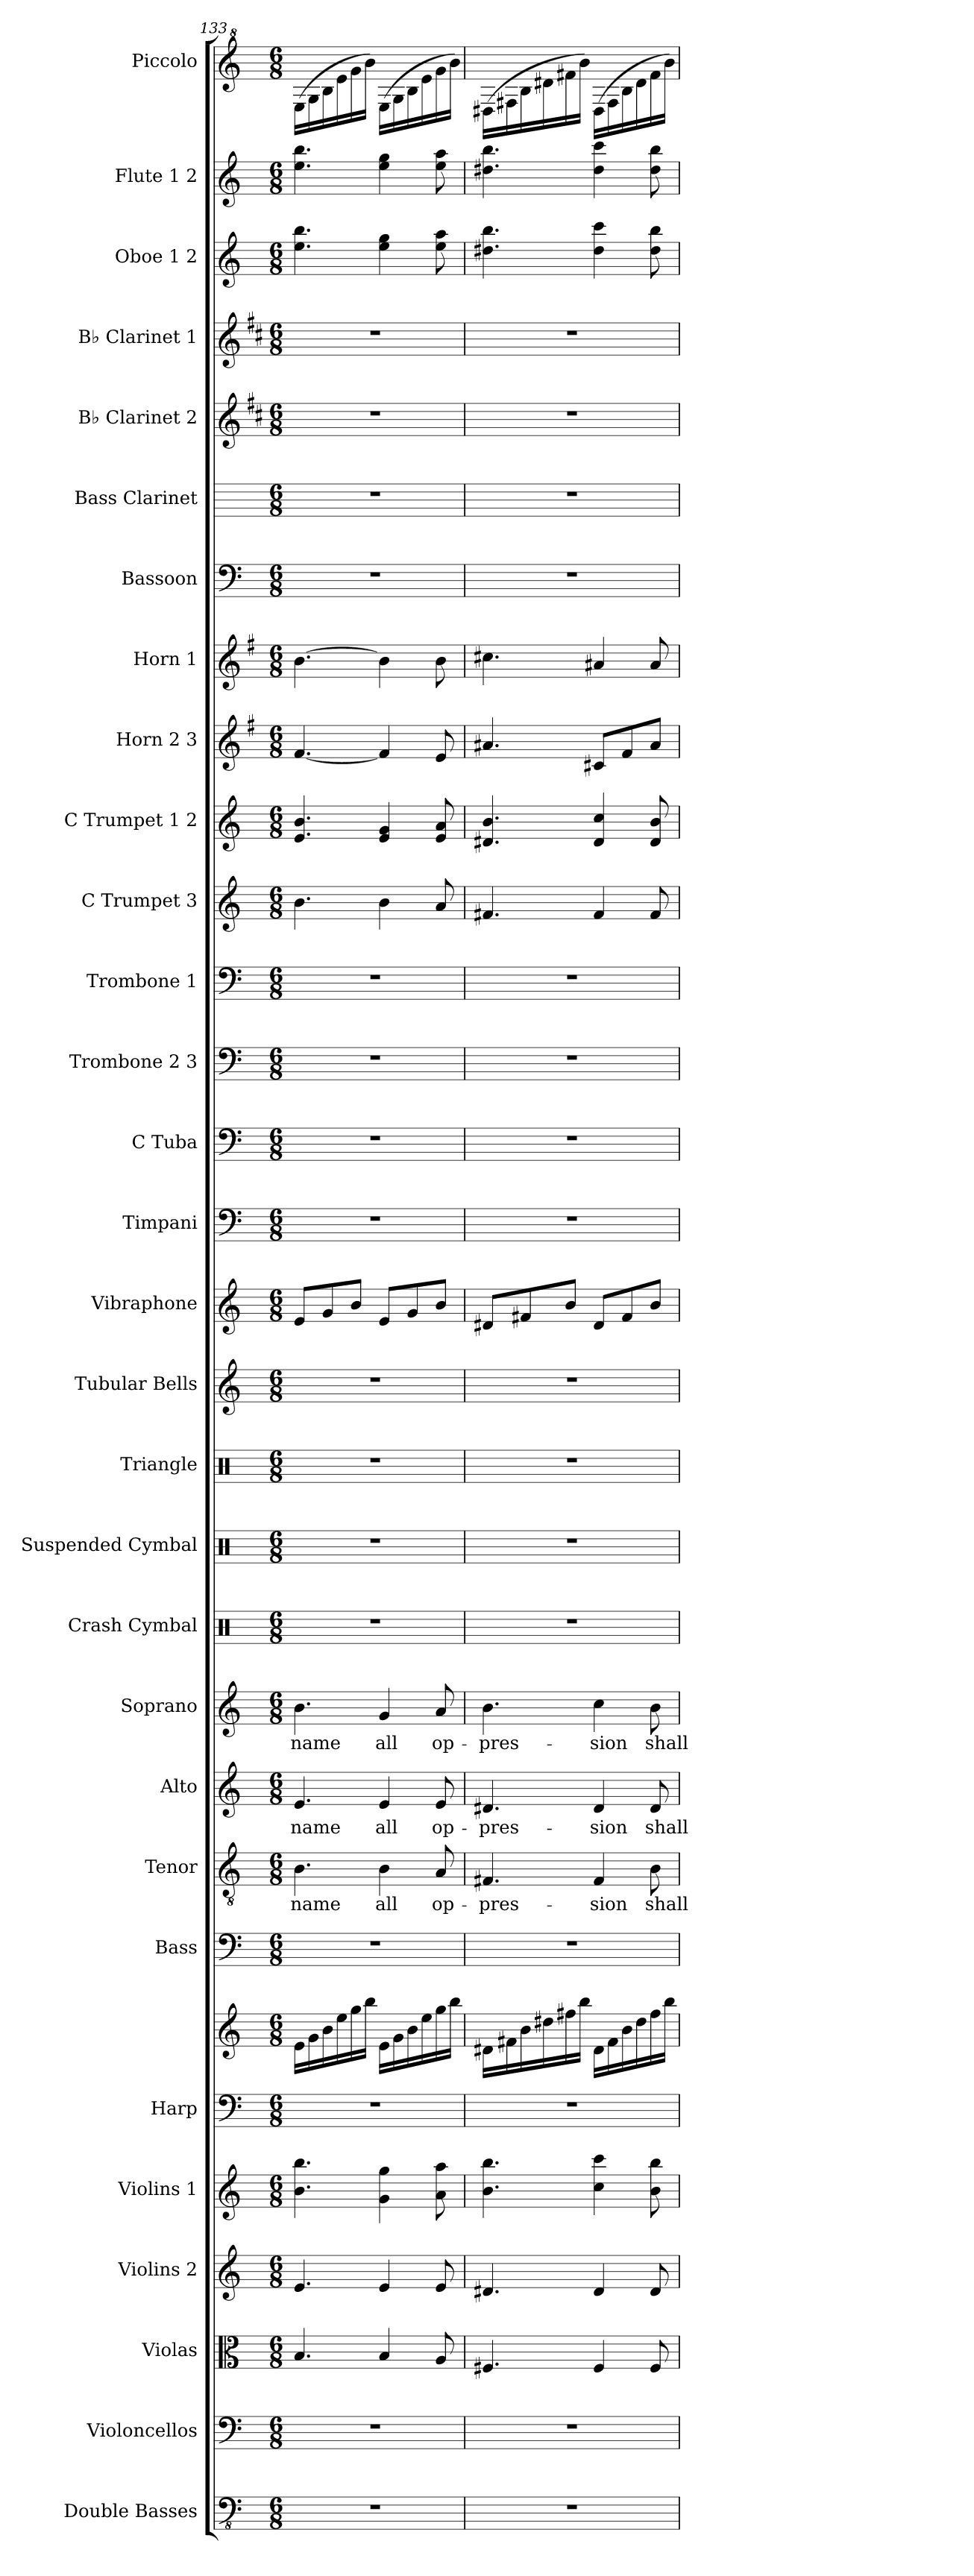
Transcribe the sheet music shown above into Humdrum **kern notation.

**kern	**kern	**kern	**kern	**kern	**kern	**kern	**kern	**kern	**text	**kern	**text	**kern	**text	**kern	**kern	**kern	**kern	**kern	**kern	**kern	**kern	**kern	**kern	**kern	**kern	**kern	**kern	**kern	**kern	**kern	**kern	**kern	**kern
*part30	*part29	*part28	*part27	*part26	*part25	*part25	*part24	*part23	*part23	*part22	*part22	*part21	*part21	*part20	*part19	*part18	*part17	*part16	*part15	*part14	*part13	*part12	*part11	*part10	*part9	*part8	*part7	*part6	*part5	*part4	*part3	*part2	*part1
*staff31	*staff30	*staff29	*staff28	*staff27	*staff26	*staff25	*staff24	*staff23	*staff23	*staff22	*staff22	*staff21	*staff21	*staff20	*staff19	*staff18	*staff17	*staff16	*staff15	*staff14	*staff13	*staff12	*staff11	*staff10	*staff9	*staff8	*staff7	*staff6	*staff5	*staff4	*staff3	*staff2	*staff1
*I"Double Basses	*I"Violoncellos	*I"Violas	*I"Violins 2	*I"Violins 1	*I"Harp	*	*I"Bass	*I"Tenor	*	*I"Alto	*	*I"Soprano	*	*I"Crash Cymbal	*I"Suspended Cymbal	*I"Triangle	*I"Tubular Bells	*I"Vibraphone	*I"Timpani	*I"C Tuba	*I"Trombone 2 3	*I"Trombone 1	*I"C Trumpet 3	*I"C Trumpet 1 2	*I"Horn 2 3	*I"Horn 1	*I"Bassoon	*I"Bass Clarinet	*I"B♭ Clarinet 2	*I"B♭ Clarinet 1	*I"Oboe 1 2	*I"Flute 1 2	*I"Piccolo
*I'Dbs.	*I'Vlcs.	*I'Vlas.	*I'Vlns. 2	*I'Vlns. 1	*I'Hrp.	*	*I'B.	*I'T.	*	*I'A.	*	*I'S.	*	*I'Cr. Cym.	*I'Susp. Cym.	*I'Trgl.	*I'Tu. Be.	*I'Vib.	*I'Timp.	*I'C Tu.	*I'Trb. 2 3	*I'Trb. 1	*I'C Tpt. 3	*I'C Tpt. 1 2	*I'Hn. 2 3	*I'Hn. 1	*I'Bsn.	*I'B. Cl.	*I'B♭ Cl. 2	*I'B♭ Cl. 1	*I'Ob. 1 2	*I'Fl. 1 2	*I'Picc.
*clefFv4	*clefF4	*clefC3	*clefG2	*clefG2	*clefF4	*clefG2	*clefF4	*clefGv2	*	*clefG2	*	*clefG2	*	*clefX	*clefX	*clefX	*clefG2	*	*clefF4	*clefF4	*clefF4	*clefF4	*clefG2	*clefG2	*clefG2	*clefG2	*clefF4	*	*clefG2	*clefG2	*clefG2	*clefG2	*clefG^2
*	*	*	*	*	*	*	*	*	*	*	*	*	*	*	*	*	*	*	*	*	*	*	*	*	*ITrd4c7	*ITrd4c7	*	*ITrd8c14	*ITrd1c2	*ITrd1c2	*	*	*ITrd-7c-12
*k[]	*k[]	*k[]	*k[]	*k[]	*k[]	*k[]	*k[]	*k[]	*	*k[]	*	*k[]	*	*k[]	*k[]	*k[]	*k[]	*k[]	*k[]	*k[]	*k[]	*k[]	*k[]	*k[]	*k[]	*k[]	*k[]	*k[]	*k[]	*k[]	*k[]	*k[]	*k[]
*C:	*C:	*C:	*C:	*C:	*C:	*C:	*C:	*C:	*	*C:	*	*C:	*	*C:	*C:	*C:	*C:	*C:	*C:	*C:	*C:	*C:	*C:	*C:	*C:	*C:	*C:	*C:	*C:	*C:	*C:	*C:	*C:
*M6/8	*M6/8	*M6/8	*M6/8	*M6/8	*M6/8	*M6/8	*M6/8	*M6/8	*	*M6/8	*	*M6/8	*	*M6/8	*M6/8	*M6/8	*M6/8	*M6/8	*M6/8	*M6/8	*M6/8	*M6/8	*M6/8	*M6/8	*M6/8	*M6/8	*M6/8	*M6/8	*M6/8	*M6/8	*M6/8	*M6/8	*M6/8
=133	=133	=133	=133	=133	=133	=133	=133	=133	=133	=133	=133	=133	=133	=133	=133	=133	=133	=133	=133	=133	=133	=133	=133	=133	=133	=133	=133	=133	=133	=133	=133	=133	=133
2.r	2.r	4.B/	4.e/	4.b\ 4.bb\	2.r	16e\LL	2.r	4.B\	name	4.e/	name	4.b\	name	2.r	2.r	2.r	2.r	8e/L	2.r	2.r	2.r	2.r	4.b\	4.e/ 4.b/	[4.B/	[4.e\	2.r	2.r	2.r	2.r	4.ee\ 4.bb\	4.ee\ 4.bb\	(16ee\LL
.	.	.	.	.	.	16g\	.	.	.	.	.	.	.	.	.	.	.	.	.	.	.	.	.	.	.	.	.	.	.	.	.	.	16gg\
.	.	.	.	.	.	16b\	.	.	.	.	.	.	.	.	.	.	.	8g/	.	.	.	.	.	.	.	.	.	.	.	.	.	.	16bb\
.	.	.	.	.	.	16ee\	.	.	.	.	.	.	.	.	.	.	.	.	.	.	.	.	.	.	.	.	.	.	.	.	.	.	16eee\
.	.	.	.	.	.	16gg\	.	.	.	.	.	.	.	.	.	.	.	8b/J	.	.	.	.	.	.	.	.	.	.	.	.	.	.	16ggg\
.	.	.	.	.	.	16bb\JJ	.	.	.	.	.	.	.	.	.	.	.	.	.	.	.	.	.	.	.	.	.	.	.	.	.	.	16bbb\JJ)
.	.	4B/	4e/	4g\ 4gg\	.	16e\LL	.	4B\	all	4e/	all	4g/	all	.	.	.	.	8e/L	.	.	.	.	4b\	4e/ 4g/	4B/]	4e\]	.	.	.	.	4ee\ 4gg\	4ee\ 4gg\	(16ee\LL
.	.	.	.	.	.	16g\	.	.	.	.	.	.	.	.	.	.	.	.	.	.	.	.	.	.	.	.	.	.	.	.	.	.	16gg\
.	.	.	.	.	.	16b\	.	.	.	.	.	.	.	.	.	.	.	8g/	.	.	.	.	.	.	.	.	.	.	.	.	.	.	16bb\
.	.	.	.	.	.	16ee\	.	.	.	.	.	.	.	.	.	.	.	.	.	.	.	.	.	.	.	.	.	.	.	.	.	.	16eee\
.	.	8A/	8e/	8a\ 8aa\	.	16gg\	.	8A/	op-	8e/	op-	8a/	op-	.	.	.	.	8b/J	.	.	.	.	8a/	8e/ 8a/	8A/	8e\	.	.	.	.	8ee\ 8aa\	8ee\ 8aa\	16ggg\
.	.	.	.	.	.	16bb\JJ	.	.	.	.	.	.	.	.	.	.	.	.	.	.	.	.	.	.	.	.	.	.	.	.	.	.	16bbb\JJ)
=134	=134	=134	=134	=134	=134	=134	=134	=134	=134	=134	=134	=134	=134	=134	=134	=134	=134	=134	=134	=134	=134	=134	=134	=134	=134	=134	=134	=134	=134	=134	=134	=134	=134
2.r	2.r	4.F#X/	4.d#X/	4.b\ 4.bb\	2.r	16d#X\LL	2.r	4.F#X/	-pres-	4.d#X/	-pres-	4.b\	-pres-	2.r	2.r	2.r	2.r	8d#X/L	2.r	2.r	2.r	2.r	4.f#X/	4.d#X/ 4.b/	4.d#X/	4.f#X\	2.r	2.r	2.r	2.r	4.dd#X\ 4.bb\	4.dd#X\ 4.bb\	(16dd#X\LL
.	.	.	.	.	.	16f#X\	.	.	.	.	.	.	.	.	.	.	.	.	.	.	.	.	.	.	.	.	.	.	.	.	.	.	16ff#X\
.	.	.	.	.	.	16b\	.	.	.	.	.	.	.	.	.	.	.	8f#X/	.	.	.	.	.	.	.	.	.	.	.	.	.	.	16bb\
.	.	.	.	.	.	16dd#X\	.	.	.	.	.	.	.	.	.	.	.	.	.	.	.	.	.	.	.	.	.	.	.	.	.	.	16ddd#X\
.	.	.	.	.	.	16ff#X\	.	.	.	.	.	.	.	.	.	.	.	8b/J	.	.	.	.	.	.	.	.	.	.	.	.	.	.	16fff#X\
.	.	.	.	.	.	16bb\JJ	.	.	.	.	.	.	.	.	.	.	.	.	.	.	.	.	.	.	.	.	.	.	.	.	.	.	16bbb\JJ)
.	.	4F#/	4d#/	4cc\ 4ccc\	.	16d#\LL	.	4F#/	-sion	4d#/	-sion	4cc\	-sion	.	.	.	.	8d#/L	.	.	.	.	4f#/	4d#/ 4cc/	8F#X/L	4d#X/	.	.	.	.	4dd#\ 4ccc\	4dd#\ 4ccc\	(16dd#\LL
.	.	.	.	.	.	16f#\	.	.	.	.	.	.	.	.	.	.	.	.	.	.	.	.	.	.	.	.	.	.	.	.	.	.	16ff#\
.	.	.	.	.	.	16b\	.	.	.	.	.	.	.	.	.	.	.	8f#/	.	.	.	.	.	.	8B/	.	.	.	.	.	.	.	16bb\
.	.	.	.	.	.	16dd#\	.	.	.	.	.	.	.	.	.	.	.	.	.	.	.	.	.	.	.	.	.	.	.	.	.	.	16ddd#\
.	.	8F#/	8d#/	8b\ 8bb\	.	16ff#\	.	8B\	shall	8d#/	shall	8b\	shall	.	.	.	.	8b/J	.	.	.	.	8f#/	8d#/ 8b/	8d#/J	8d#/	.	.	.	.	8dd#\ 8bb\	8dd#\ 8bb\	16fff#\
.	.	.	.	.	.	16bb\JJ	.	.	.	.	.	.	.	.	.	.	.	.	.	.	.	.	.	.	.	.	.	.	.	.	.	.	16bbb\JJ)
=	=	=	=	=	=	=	=	=	=	=	=	=	=	=	=	=	=	=	=	=	=	=	=	=	=	=	=	=	=	=	=	=	=
*-	*-	*-	*-	*-	*-	*-	*-	*-	*-	*-	*-	*-	*-	*-	*-	*-	*-	*-	*-	*-	*-	*-	*-	*-	*-	*-	*-	*-	*-	*-	*-	*-	*-
